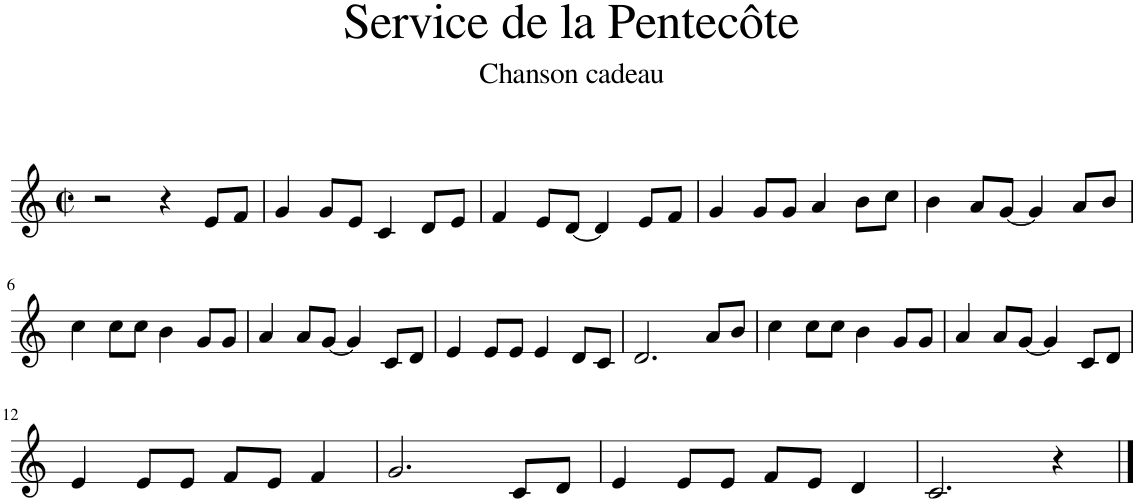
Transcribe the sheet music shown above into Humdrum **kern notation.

**kern
*part1
*staff1
*I"Piano
*I'Pno.
*clefG2
*k[]
*M2/2
*met(c|)
=1
2r
4r
8e/L
8f/J
=2
4g/
8g/L
8e/J
4c/
8d/L
8e/J
=3
4f/
8e/L
[8d/J
4d/]
8e/L
8f/J
=4
4g/
8g/L
8g/J
4a/
8b\L
8cc\J
=5
4b\
8a/L
[8g/J
4g/]
8a/L
8b/J
!!LO:LB:g=z
=6
4cc\
8cc\L
8cc\J
4b\
8g/L
8g/J
=7
4a/
8a/L
[8g/J
4g/]
8c/L
8d/J
=8
4e/
8e/L
8e/J
4e/
8d/L
8c/J
=9
2.d/
8a/L
8b/J
=10
4cc\
8cc\L
8cc\J
4b\
8g/L
8g/J
=11
4a/
8a/L
[8g/J
4g/]
8c/L
8d/J
!!LO:LB:g=z
=12
4e/
8e/L
8e/J
8f/L
8e/J
4f/
=13
2.g/
8c/L
8d/J
=14
4e/
8e/L
8e/J
8f/L
8e/J
4d/
=15
2.c/
4r
==
*-
